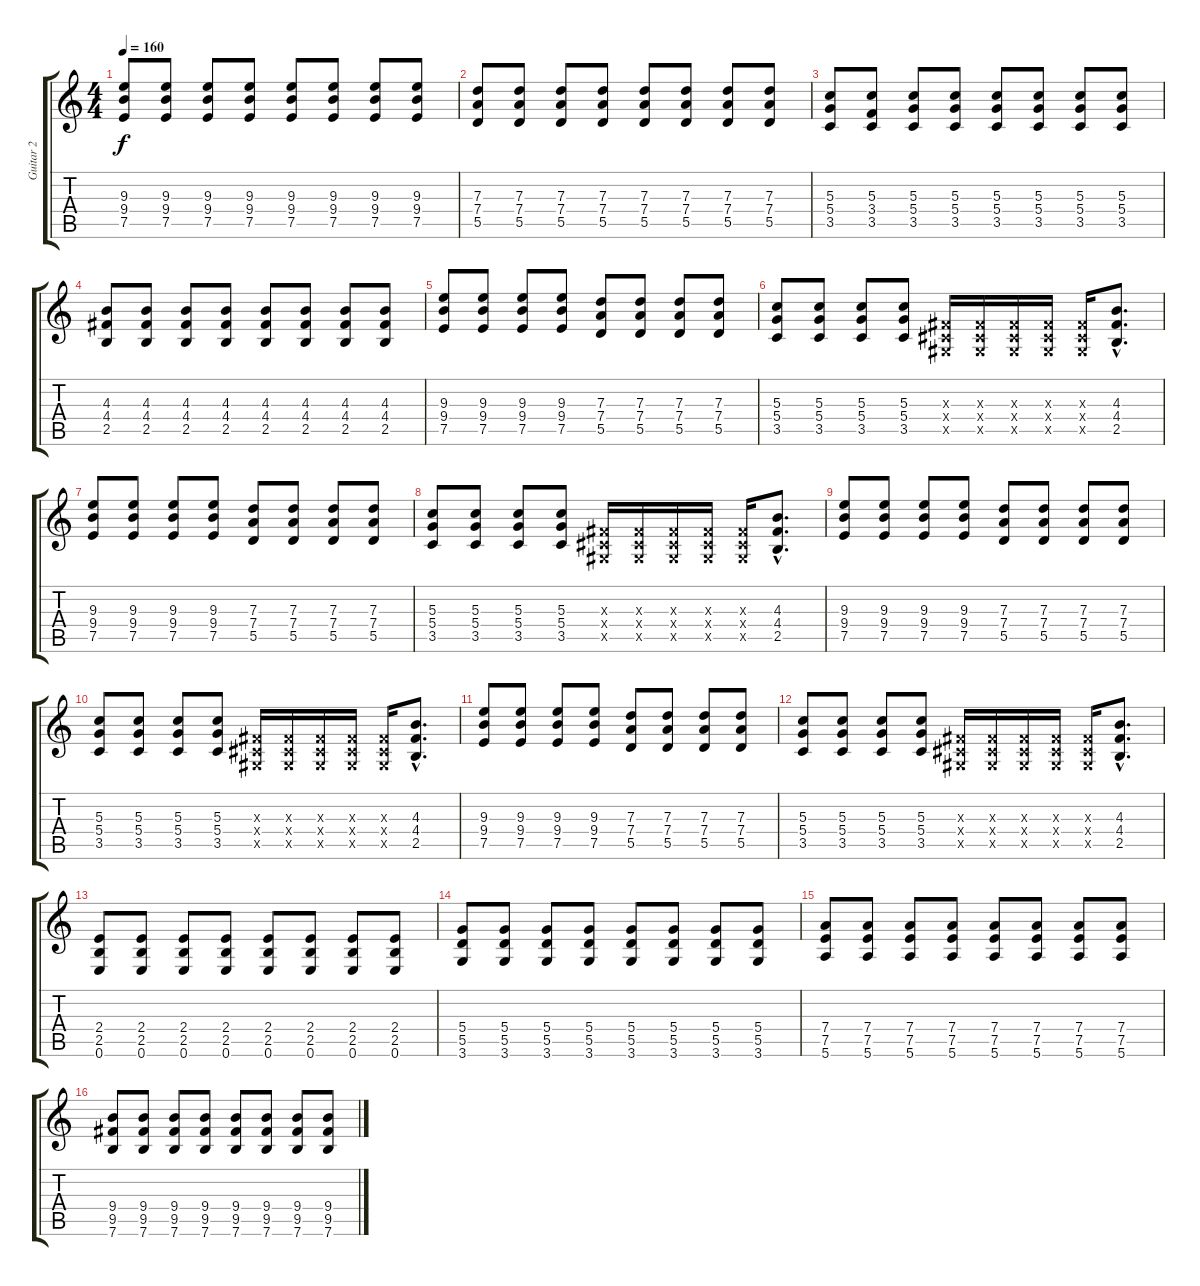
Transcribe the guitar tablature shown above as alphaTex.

\track ("Guitar 2" "Guitar 2") {instrument distortionguitar}
\staff {score tabs}
\tuning (E4 B3 G3 D3 A2 E2) {hide}
\ts (4 4)
\tempo 160
\clef g2
\ks c
(9.3 9.4 7.5).8{dy f} (9.3 9.4 7.5).8 (9.3 9.4 7.5).8 (9.3 9.4 7.5).8 (9.3 9.4 7.5).8 (9.3 9.4 7.5).8 (9.3 9.4 7.5).8 (9.3 9.4 7.5).8 |
(7.3 7.4 5.5).8 (7.3 7.4 5.5).8 (7.3 7.4 5.5).8 (7.3 7.4 5.5).8 (7.3 7.4 5.5).8 (7.3 7.4 5.5).8 (7.3 7.4 5.5).8 (7.3 7.4 5.5).8 |
(5.3 5.4 3.5).8 (5.3 3.4 3.5).8 (5.3 5.4 3.5).8 (5.3 5.4 3.5).8 (5.3 5.4 3.5).8 (5.3 5.4 3.5).8 (5.3 5.4 3.5).8 (5.3 5.4 3.5).8 |
(4.3 4.4 2.5).8 (4.3 4.4 2.5).8 (4.3 4.4 2.5).8 (4.3 4.4 2.5).8 (4.3 4.4 2.5).8 (4.3 4.4 2.5).8 (4.3 4.4 2.5).8 (4.3 4.4 2.5).8 |
(9.3 9.4 7.5).8 (9.3 9.4 7.5).8 (9.3 9.4 7.5).8 (9.3 9.4 7.5).8 (7.3 7.4 5.5).8 (7.3 7.4 5.5).8 (7.3 7.4 5.5).8 (7.3 7.4 5.5).8 |
(5.3 5.4 3.5).8 (5.3 5.4 3.5).8 (5.3 5.4 3.5).8 (5.3 5.4 3.5).8 (-1.3{x} -1.4{x} -1.5{x}).16 (-1.3{x} -1.4{x} -1.5{x}).16 (-1.3{x} -1.4{x} -1.5{x}).16 (-1.3{x} -1.4{x} -1.5{x}).16 (-1.3{x} -1.4{x} -1.5{x}).16 (4.3{hac} 4.4{hac} 2.5{hac}).8{d} |
(9.3 9.4 7.5).8 (9.3 9.4 7.5).8 (9.3 9.4 7.5).8 (9.3 9.4 7.5).8 (7.3 7.4 5.5).8 (7.3 7.4 5.5).8 (7.3 7.4 5.5).8 (7.3 7.4 5.5).8 |
(5.3 5.4 3.5).8 (5.3 5.4 3.5).8 (5.3 5.4 3.5).8 (5.3 5.4 3.5).8 (-1.3{x} -1.4{x} -1.5{x}).16 (-1.3{x} -1.4{x} -1.5{x}).16 (-1.3{x} -1.4{x} -1.5{x}).16 (-1.3{x} -1.4{x} -1.5{x}).16 (-1.3{x} -1.4{x} -1.5{x}).16 (4.3{hac} 4.4{hac} 2.5{hac}).8{d} |
(9.3 9.4 7.5).8 (9.3 9.4 7.5).8 (9.3 9.4 7.5).8 (9.3 9.4 7.5).8 (7.3 7.4 5.5).8 (7.3 7.4 5.5).8 (7.3 7.4 5.5).8 (7.3 7.4 5.5).8 |
(5.3 5.4 3.5).8 (5.3 5.4 3.5).8 (5.3 5.4 3.5).8 (5.3 5.4 3.5).8 (-1.3{x} -1.4{x} -1.5{x}).16 (-1.3{x} -1.4{x} -1.5{x}).16 (-1.3{x} -1.4{x} -1.5{x}).16 (-1.3{x} -1.4{x} -1.5{x}).16 (-1.3{x} -1.4{x} -1.5{x}).16 (4.3{hac} 4.4{hac} 2.5{hac}).8{d} |
(9.3 9.4 7.5).8 (9.3 9.4 7.5).8 (9.3 9.4 7.5).8 (9.3 9.4 7.5).8 (7.3 7.4 5.5).8 (7.3 7.4 5.5).8 (7.3 7.4 5.5).8 (7.3 7.4 5.5).8 |
(5.3 5.4 3.5).8 (5.3 5.4 3.5).8 (5.3 5.4 3.5).8 (5.3 5.4 3.5).8 (-1.3{x} -1.4{x} -1.5{x}).16 (-1.3{x} -1.4{x} -1.5{x}).16 (-1.3{x} -1.4{x} -1.5{x}).16 (-1.3{x} -1.4{x} -1.5{x}).16 (-1.3{x} -1.4{x} -1.5{x}).16 (4.3{hac} 4.4{hac} 2.5{hac}).8{d} |
(2.4 2.5 0.6).8 (2.4 2.5 0.6).8 (2.4 2.5 0.6).8 (2.4 2.5 0.6).8 (2.4 2.5 0.6).8 (2.4 2.5 0.6).8 (2.4 2.5 0.6).8 (2.4 2.5 0.6).8 |
(5.4 5.5 3.6).8 (5.4 5.5 3.6).8 (5.4 5.5 3.6).8 (5.4 5.5 3.6).8 (5.4 5.5 3.6).8 (5.4 5.5 3.6).8 (5.4 5.5 3.6).8 (5.4 5.5 3.6).8 |
(7.4 7.5 5.6).8 (7.4 7.5 5.6).8 (7.4 7.5 5.6).8 (7.4 7.5 5.6).8 (7.4 7.5 5.6).8 (7.4 7.5 5.6).8 (7.4 7.5 5.6).8 (7.4 7.5 5.6).8 |
(9.4 9.5 7.6).8 (9.4 9.5 7.6).8 (9.4 9.5 7.6).8 (9.4 9.5 7.6).8 (9.4 9.5 7.6).8 (9.4 9.5 7.6).8 (9.4 9.5 7.6).8 (9.4 9.5 7.6).8
